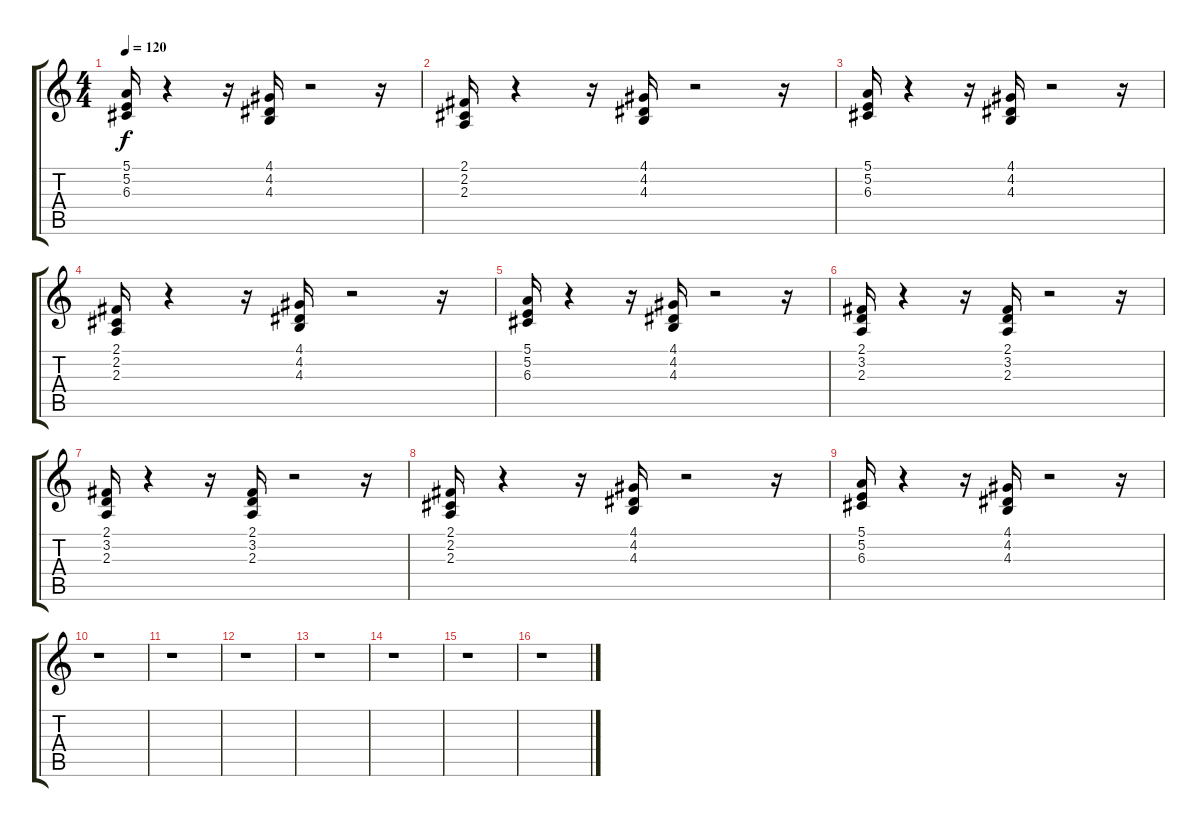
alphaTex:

\track "" {instrument synthstrings1}
\staff {score tabs}
\tuning (E4 B3 G3 D3 A2 E2) {hide}
\ts (4 4)
\tempo 120
\clef g2
\ks c
(5.1 5.2 6.3).16{dy f} r.4 r.16 (4.1 4.2 4.3).16 r.2 r.16 |
(2.1 2.2 2.3).16 r.4 r.16 (4.1 4.2 4.3).16 r.2 r.16 |
(5.1 5.2 6.3).16 r.4 r.16 (4.1 4.2 4.3).16 r.2 r.16 |
(2.1 2.2 2.3).16 r.4 r.16 (4.1 4.2 4.3).16 r.2 r.16 |
(5.1 5.2 6.3).16 r.4 r.16 (4.1 4.2 4.3).16 r.2 r.16 |
(2.1 3.2 2.3).16 r.4 r.16 (2.1 3.2 2.3).16 r.2 r.16 |
(2.1 3.2 2.3).16 r.4 r.16 (2.1 3.2 2.3).16 r.2 r.16 |
(2.1 2.2 2.3).16 r.4 r.16 (4.1 4.2 4.3).16 r.2 r.16 |
(5.1 5.2 6.3).16 r.4 r.16 (4.1 4.2 4.3).16 r.2 r.16 |
r.1 |
r.1 |
r.1 |
r.1 |
r.1 |
r.1 |
r.1
